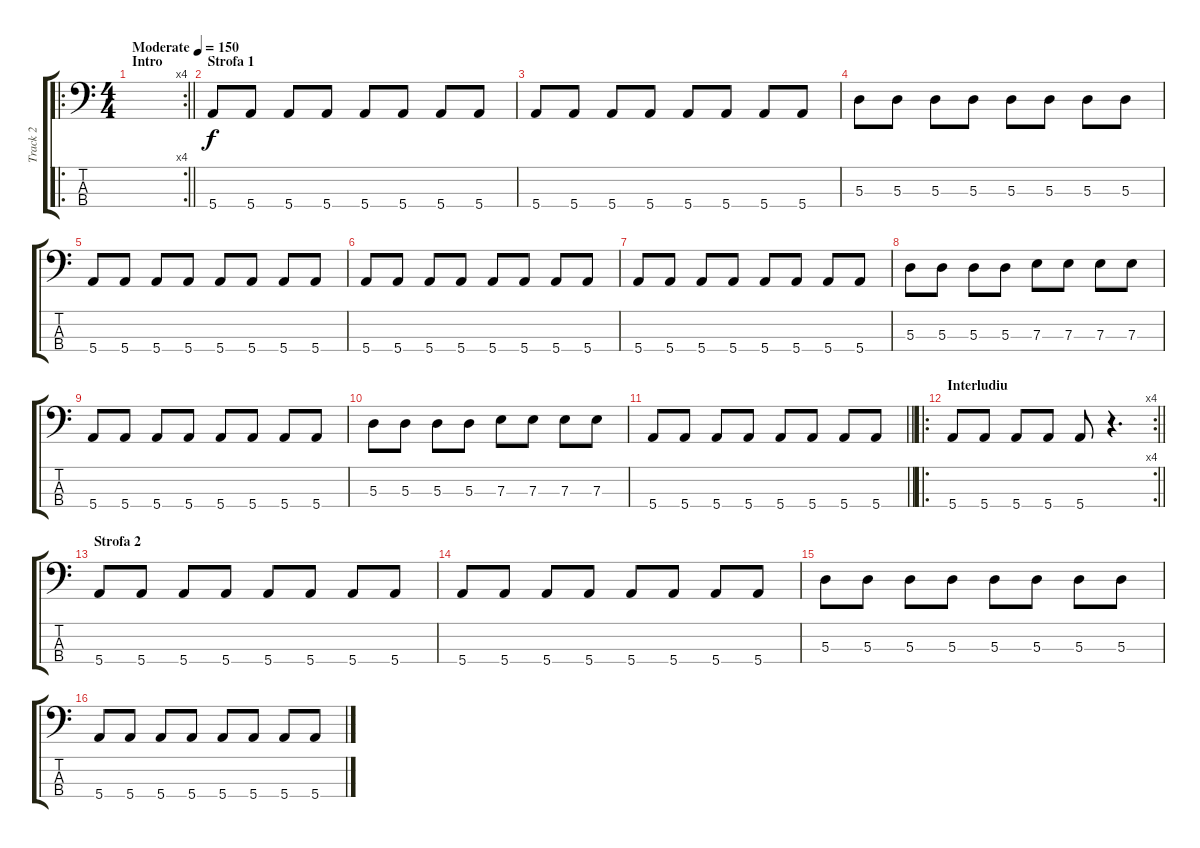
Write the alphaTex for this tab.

\track ("Track 2" "Track 2") {instrument electricbassfinger}
\staff {score tabs}
\tuning (G2 D2 A1 E1) {hide}
\ro
\rc 4
\ts (4 4)
\section ("" "Intro")
\tempo (150 "Moderate")
\clef f4
\barLineRight lightlight
\ks c
|
\section ("" "Strofa 1")
5.4.8 5.4.8 5.4.8 5.4.8 5.4.8 5.4.8 5.4.8 5.4.8 |
5.4.8 5.4.8 5.4.8 5.4.8 5.4.8 5.4.8 5.4.8 5.4.8 |
5.3.8 5.3.8 5.3.8 5.3.8 5.3.8 5.3.8 5.3.8 5.3.8 |
5.4.8 5.4.8 5.4.8 5.4.8 5.4.8 5.4.8 5.4.8 5.4.8 |
5.4.8 5.4.8 5.4.8 5.4.8 5.4.8 5.4.8 5.4.8 5.4.8 |
5.4.8 5.4.8 5.4.8 5.4.8 5.4.8 5.4.8 5.4.8 5.4.8 |
5.3.8 5.3.8 5.3.8 5.3.8 7.3.8 7.3.8 7.3.8 7.3.8 |
5.4.8 5.4.8 5.4.8 5.4.8 5.4.8 5.4.8 5.4.8 5.4.8 |
5.3.8 5.3.8 5.3.8 5.3.8 7.3.8 7.3.8 7.3.8 7.3.8 |
\barLineRight lightlight
5.4.8 5.4.8 5.4.8 5.4.8 5.4.8 5.4.8 5.4.8 5.4.8 |
\ro
\rc 4
\section ("" "Interludiu")
\barLineRight lightlight
5.4.8 5.4.8 5.4.8 5.4.8 5.4.8 r.4{d} |
\section ("" "Strofa 2")
5.4.8 5.4.8 5.4.8 5.4.8 5.4.8 5.4.8 5.4.8 5.4.8 |
5.4.8 5.4.8 5.4.8 5.4.8 5.4.8 5.4.8 5.4.8 5.4.8 |
5.3.8 5.3.8 5.3.8 5.3.8 5.3.8 5.3.8 5.3.8 5.3.8 |
5.4.8 5.4.8 5.4.8 5.4.8 5.4.8 5.4.8 5.4.8 5.4.8
